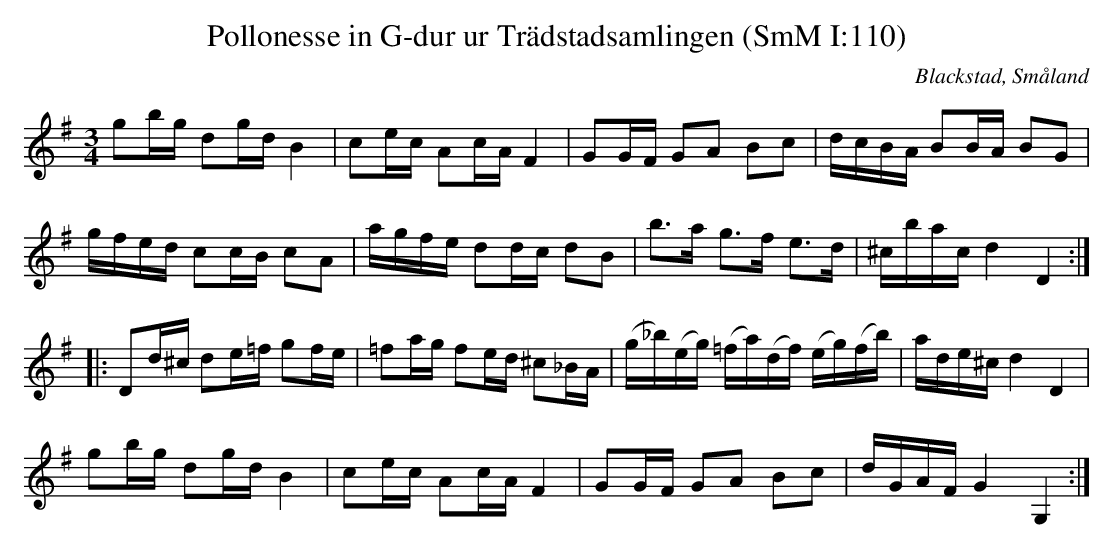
X:1
T:Pollonesse in G-dur ur Trädstadsamlingen (SmM I:110)
O:Blackstad, Småland
M:3/4
L:1/8
K:G
gb/g/ dg/d/ B2|ce/c/ Ac/A/ F2|GG/F/ GA Bc|d/c/B/A/ BB/A/ BG|
g/f/e/d/ cc/B/ cA|a/g/f/e/ dd/c/ dB|b>a g>f e>d|^c/b/a/c/ d2D2:|
|:Dd/^c/ de/=f/ gf/e/|=fa/g/ fe/d/ ^c_B/A/|(g/_b/)(e/g/) (=f/a/)(d/f/) (e/g/)(f/b/)|a/d/e/^c/ d2D2|
gb/g/ dg/d/ B2|ce/c/ Ac/A/ F2|GG/F/ GA Bc|d/G/A/F/ G2 G,2:|
